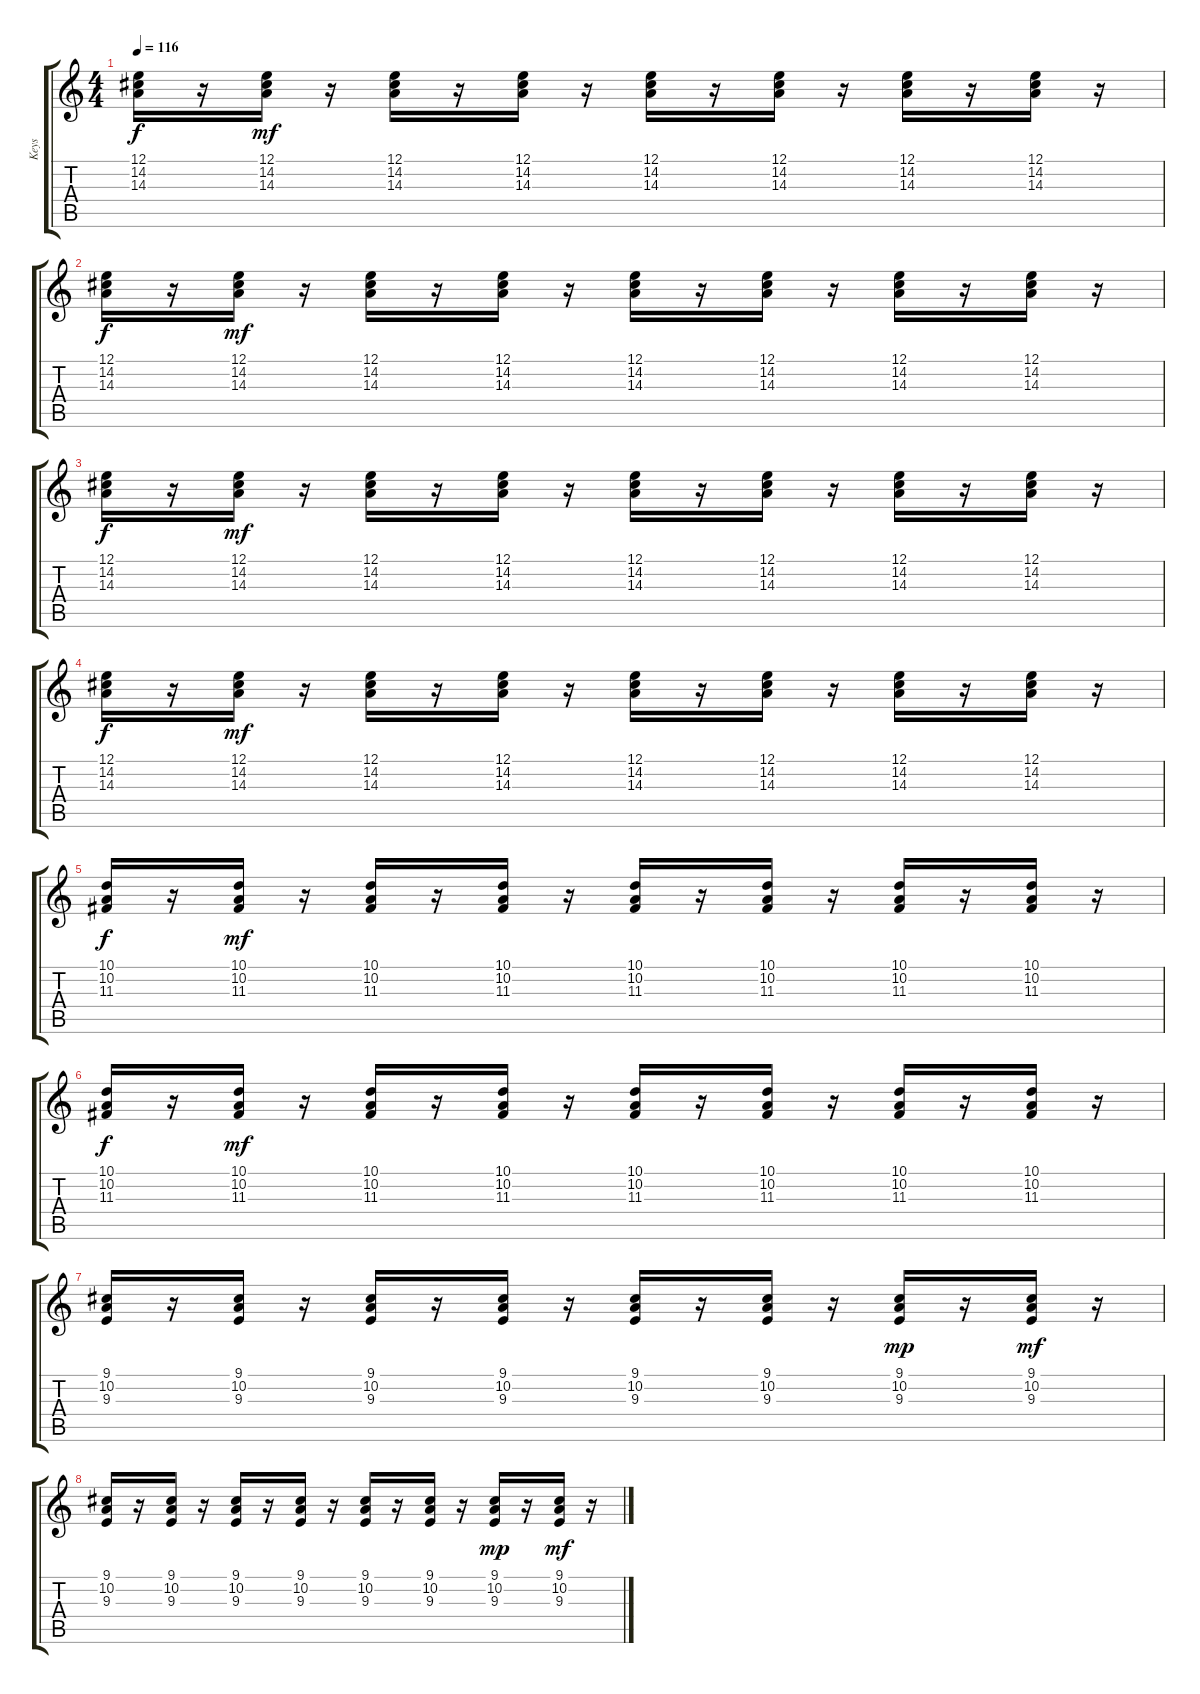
\track ("Keys" "Keys") {instrument brightacousticpiano}
\staff {score tabs}
\tuning (E4 B3 G3 D3 A2 E2) {hide}
\ts (4 4)
\tempo 116
\clef g2
\ks c
(12.1 14.2 14.3).16{dy f} r.16 (12.1 14.2 14.3).16{dy mf} r.16 (12.1 14.2 14.3).16 r.16 (12.1 14.2 14.3).16 r.16 (12.1 14.2 14.3).16 r.16 (12.1 14.2 14.3).16 r.16 (12.1 14.2 14.3).16 r.16 (12.1 14.2 14.3).16 r.16 |
(12.1 14.2 14.3).16{dy f} r.16 (12.1 14.2 14.3).16{dy mf} r.16 (12.1 14.2 14.3).16 r.16 (12.1 14.2 14.3).16 r.16 (12.1 14.2 14.3).16 r.16 (12.1 14.2 14.3).16 r.16 (12.1 14.2 14.3).16 r.16 (12.1 14.2 14.3).16 r.16 |
(12.1 14.2 14.3).16{dy f} r.16 (12.1 14.2 14.3).16{dy mf} r.16 (12.1 14.2 14.3).16 r.16 (12.1 14.2 14.3).16 r.16 (12.1 14.2 14.3).16 r.16 (12.1 14.2 14.3).16 r.16 (12.1 14.2 14.3).16 r.16 (12.1 14.2 14.3).16 r.16 |
(12.1 14.2 14.3).16{dy f} r.16 (12.1 14.2 14.3).16{dy mf} r.16 (12.1 14.2 14.3).16 r.16 (12.1 14.2 14.3).16 r.16 (12.1 14.2 14.3).16 r.16 (12.1 14.2 14.3).16 r.16 (12.1 14.2 14.3).16 r.16 (12.1 14.2 14.3).16 r.16 |
(10.1 10.2 11.3).16{dy f} r.16 (10.1 10.2 11.3).16{dy mf} r.16 (10.1 10.2 11.3).16 r.16 (10.1 10.2 11.3).16 r.16 (10.1 10.2 11.3).16 r.16 (10.1 10.2 11.3).16 r.16 (10.1 10.2 11.3).16 r.16 (10.1 10.2 11.3).16 r.16 |
(10.1 10.2 11.3).16{dy f} r.16 (10.1 10.2 11.3).16{dy mf} r.16 (10.1 10.2 11.3).16 r.16 (10.1 10.2 11.3).16 r.16 (10.1 10.2 11.3).16 r.16 (10.1 10.2 11.3).16 r.16 (10.1 10.2 11.3).16 r.16 (10.1 10.2 11.3).16 r.16 |
(9.1 10.2 9.3).16 r.16 (9.1 10.2 9.3).16 r.16 (9.1 10.2 9.3).16 r.16 (9.1 10.2 9.3).16 r.16 (9.1 10.2 9.3).16 r.16 (9.1 10.2 9.3).16 r.16 (9.1 10.2 9.3).16{dy mp} r.16 (9.1 10.2 9.3).16{dy mf} r.16 |
(9.1 10.2 9.3).16 r.16 (9.1 10.2 9.3).16 r.16 (9.1 10.2 9.3).16 r.16 (9.1 10.2 9.3).16 r.16 (9.1 10.2 9.3).16 r.16 (9.1 10.2 9.3).16 r.16 (9.1 10.2 9.3).16{dy mp} r.16 (9.1 10.2 9.3).16{dy mf} r.16
